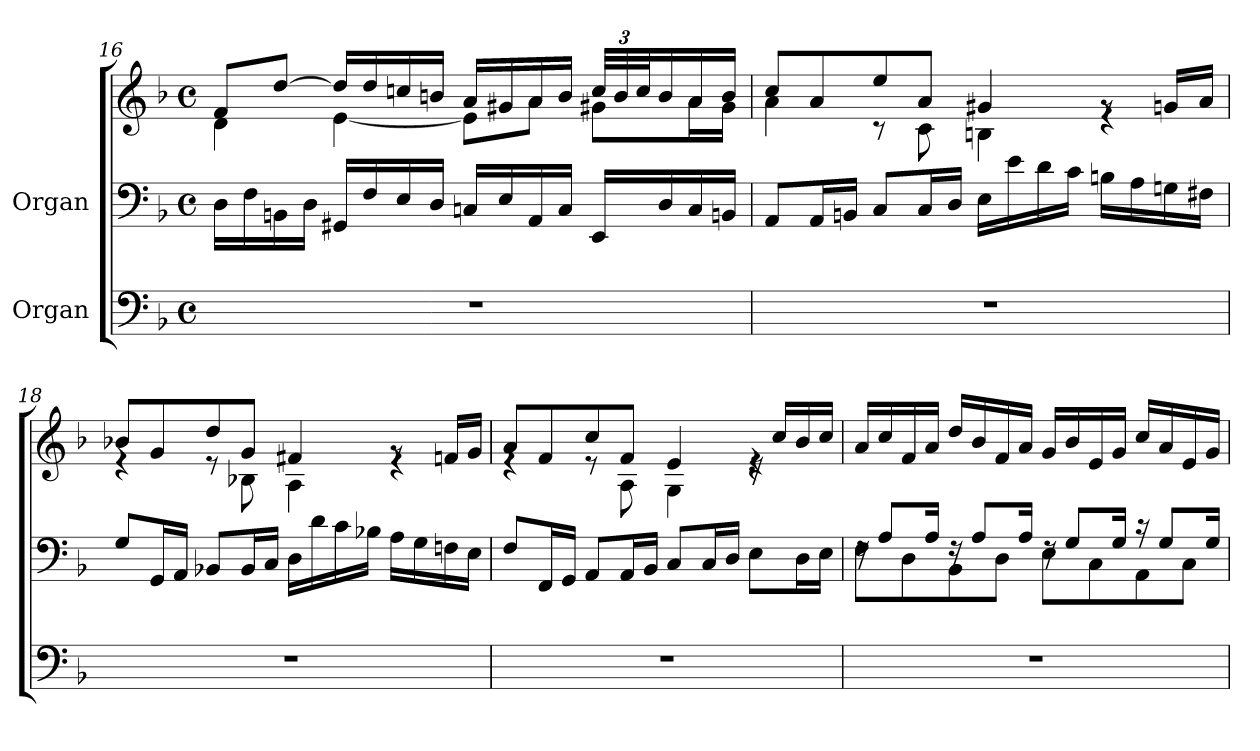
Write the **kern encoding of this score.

**kern	**kern	**kern
*part2	*part1	*part1
*staff3	*staff2	*staff1
*I"Organ	*I"Organ	*
*clefF4	*clefF4	*clefG2
*k[b-]	*k[b-]	*k[b-]
*M4/4	*M4/4	*M4/4
*met(c)	*met(c)	*met(c)
=16	=16	=16
*	*	*^
1r	16D\LL	8f/L	4d\
.	16F\	.	.
.	16BBn\	[8dd/J	.
.	16D\JJ	.	.
.	16GG#X/LL	16dd/LL]	[4e\
.	16F/	16dd/	.
.	16E/	16ccn/	.
.	16D/JJ	16bn/JJ	.
.	16Cn/LL	16a/LL	8e\L]
.	16E/	16g#X/	.
.	16AA/	16a/	8a\J
.	16C/JJ	16b/JJ	.
*	*	*Xbrackettup	*
.	16EE/LL	48cc/LLL	8g#X\L
.	.	48b/	.
.	.	48cc/J	.
.	16D/	16b/	.
.	16C/	16a/	16a\L
.	16BBn/JJ	16b/JJ	16g#\JJ
!!LO:LB:g=z	!!
=17	=17	=17	=17
1r	8AA/L	8cc/L	4a\
.	16AA/L	8a/	.
.	16BBn/JJ	.	.
.	8C/L	8ee/	8r
.	16C/L	8a/J	8c\
.	16D/JJ	.	.
.	16E\LL	4g#X/	4Bn\
.	16e\	.	.
.	16d\	.	.
.	16c\JJ	.	.
.	16Bn\LL	8rg	4re
.	16A\	.	.
.	16Gn\	16gn/LL	.
.	16F#X\JJ	16a/JJ	.
=18	=18	=18	=18
1r	8G/L	8b-X/L	4re
.	16GG/L	8g/	.
.	16AA/JJ	.	.
.	8BB-X/L	8dd/	8re
.	16BB-/L	8g/J	8B-X\
.	16C/JJ	.	.
.	16D\LL	4f#X/	4A\
.	16d\	.	.
.	16c\	.	.
.	16B-X\JJ	.	.
.	16A\LL	8rg	4re
.	16G\	.	.
.	16Fn\	16fn/LL	.
.	16E\JJ	16g/JJ	.
=19	=19	=19	=19
1r	8F/L	8a/L	4re
.	16FF/L	8f/	.
.	16GG/JJ	.	.
.	8AA/L	8cc/	8re
.	16AA/L	8f/J	8A\
.	16BB-/JJ	.	.
.	8C/L	4e/	4G\
.	16C/L	.	.
.	16D/JJ	.	.
.	8E\L	16re	4re
.	.	16cc/LL	.
.	16D\L	16b-/	.
.	16E\JJ	16cc/JJ	.
*	*	*v	*v
=20	=20	=20
*	*^	*
1r	16rF	8F\L	16a/LL
.	8A/L	.	16cc/
.	.	8D\	16f/
.	16A/Jk	.	16a/JJ
.	16rF	8BB-\	16dd/LL
.	8A/L	.	16b-/
.	.	8D\J	16f/
.	16A/Jk	.	16a/JJ
.	16rF	8E\L	16g/LL
.	8G/L	.	16b-/
.	.	8C\	16e/
.	16G/Jk	.	16g/JJ
.	16r	8AA\	16cc/LL
.	8G/L	.	16a/
.	.	8C\J	16e/
.	16G/Jk	.	16g/JJ
*	*v	*v	*
=	=	=
*-	*-	*-
